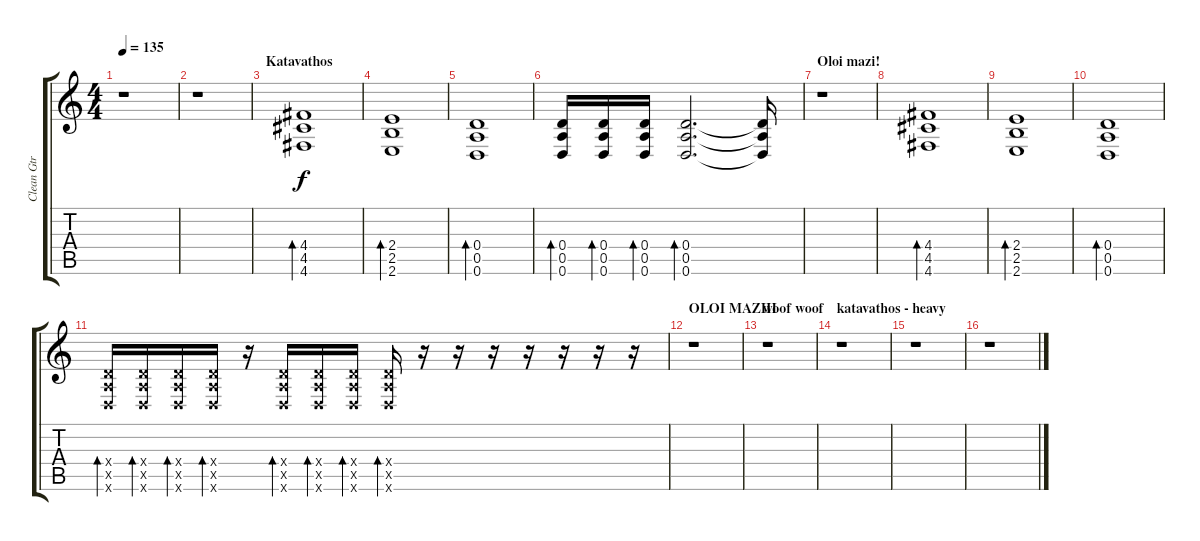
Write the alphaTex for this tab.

\track ("Clean Gtr" "Clean Gtr") {instrument acousticguitarnylon}
\staff {score tabs}
\tuning (E4 B3 G3 D3 A2 D2) {hide}
\ts (4 4)
\tempo 135
\clef g2
\ks c
r.1{dy f} |
r.1 |
\section ("" "Katavathos")
(4.4 4.5 4.6).1{bd 120} |
(2.4 2.5 2.6).1{bd 120} |
(0.4 0.5 0.6).1{bd 240} |
(0.4 0.5 0.6).16{bd 120} (0.4 0.5 0.6).16{bd 120} (0.4 0.5 0.6).16{bd 120} (0.4 0.5 0.6).2{d bd 240} (0.4{t} 0.5{t} 0.6{t}).16 |
\section ("" "Oloi mazi!")
r.1 |
(4.4 4.5 4.6).1{bd 120} |
(2.4 2.5 2.6).1{bd 120} |
(0.4 0.5 0.6).1{bd 240} |
(0.4{x} 0.5{x} 0.6{x}).16{bd 120} (0.4{x} 0.5{x} 0.6{x}).16{bd 120} (0.4{x} 0.5{x} 0.6{x}).16{bd 120} (0.4{x} 0.5{x} 0.6{x}).16{bd 240} r.16 (0.4{x} 0.5{x} 0.6{x}).16{bd 120} (0.4{x} 0.5{x} 0.6{x}).16{bd 120} (0.4{x} 0.5{x} 0.6{x}).16{bd 120} (0.4{x} 0.5{x} 0.6{x}).16{bd 120} r.16 r.16 r.16 r.16 r.16 r.16 r.16 |
\section ("" "OLOI MAZIII")
r.1 |
\section ("" "woof woof")
r.1 |
\section ("" "katavathos - heavy")
r.1 |
r.1 |
r.1
